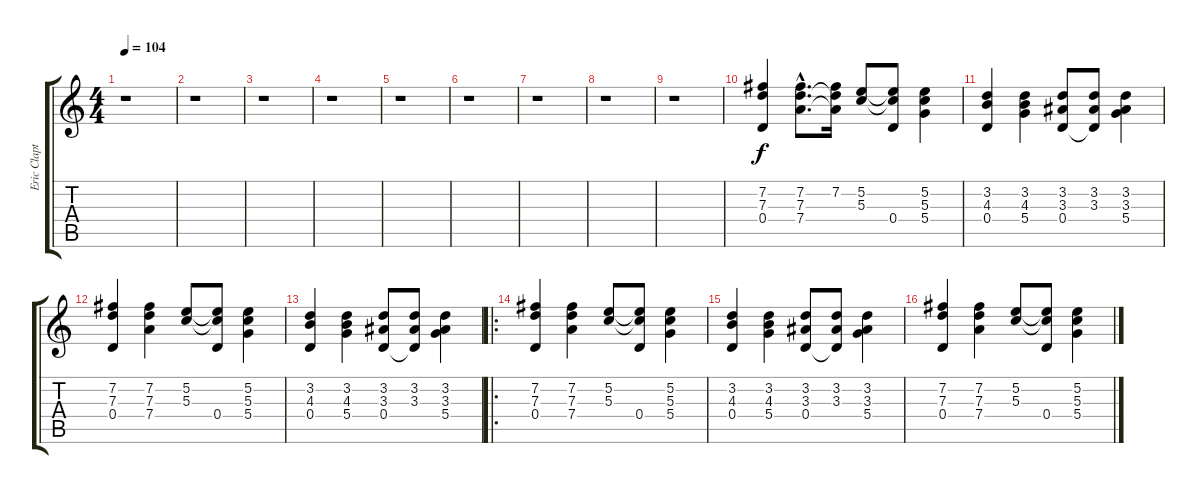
\track ("Eric Clapton(Rhythm)" "Eric Clapt") {instrument distortionguitar}
\staff {score tabs}
\tuning (E4 B3 G3 D3 A2 E2) {hide}
\ts (4 4)
\tempo 104
\clef g2
\ks c
r.1{dy f instrument distortionguitar} |
r.1 |
r.1 |
r.1 |
r.1 |
r.1 |
r.1 |
r.1 |
r.1 |
(7.2 7.3 0.4).4 (7.2{hac} 7.3{hac} 7.4{hac}).8{d} (7.2 7.3{t} 7.4{t}).16 (5.2 5.3).8 (5.2{t} 5.3{t} 0.4).8 (5.2 5.3 5.4).4 |
(3.2 4.3 0.4).4 (3.2 4.3 5.4).4 (3.2 3.3 0.4).8 (3.2 3.3 0.4{t}).8 (3.2 3.3 5.4).4 |
(7.2 7.3 0.4).4 (7.2 7.3 7.4).4 (5.2 5.3).8 (5.2{t} 5.3{t} 0.4).8 (5.2 5.3 5.4).4 |
(3.2 4.3 0.4).4 (3.2 4.3 5.4).4 (3.2 3.3 0.4).8 (3.2 3.3 0.4{t}).8 (3.2 3.3 5.4).4 |
\ro
(7.2 7.3 0.4).4 (7.2 7.3 7.4).4 (5.2 5.3).8 (5.2{t} 5.3{t} 0.4).8 (5.2 5.3 5.4).4 |
(3.2 4.3 0.4).4 (3.2 4.3 5.4).4 (3.2 3.3 0.4).8 (3.2 3.3 0.4{t}).8 (3.2 3.3 5.4).4 |
(7.2 7.3 0.4).4 (7.2 7.3 7.4).4 (5.2 5.3).8 (5.2{t} 5.3{t} 0.4).8 (5.2 5.3 5.4).4
